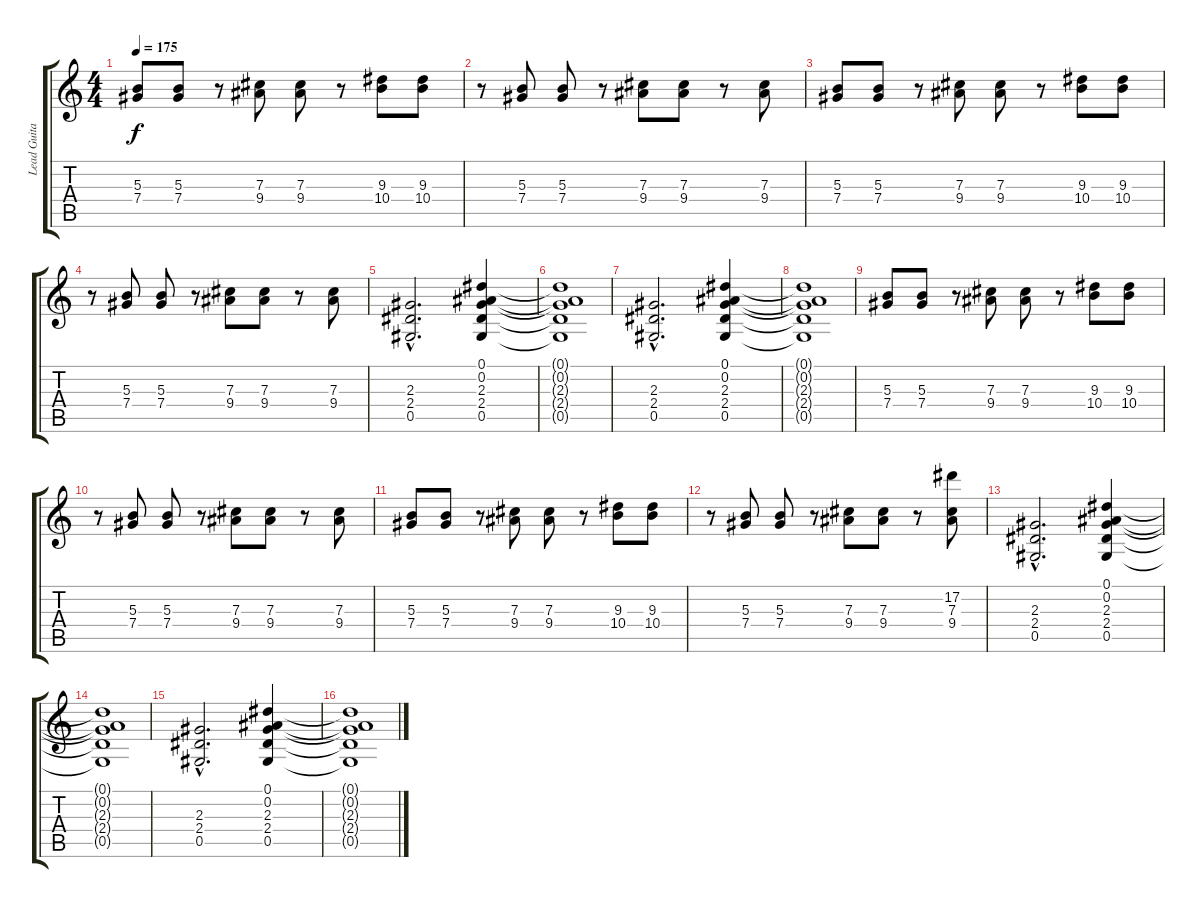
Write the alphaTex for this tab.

\track ("Lead Guitar" "Lead Guita") {instrument overdrivenguitar}
\staff {score tabs}
\tuning (Eb4 Bb3 Gb3 Db3 Ab2 Db2) {hide}
\ts (4 4)
\tempo 175
\clef g2
\ks c
(5.3 7.4).8{dy f} (5.3 7.4).8 r.8 (7.3 9.4).8 (7.3 9.4).8 r.8 (9.3 10.4).8 (9.3 10.4).8 |
r.8 (5.3 7.4).8 (5.3 7.4).8 r.8 (7.3 9.4).8 (7.3 9.4).8 r.8 (7.3 9.4).8 |
(5.3 7.4).8 (5.3 7.4).8 r.8 (7.3 9.4).8 (7.3 9.4).8 r.8 (9.3 10.4).8 (9.3 10.4).8 |
r.8 (5.3 7.4).8 (5.3 7.4).8 r.8 (7.3 9.4).8 (7.3 9.4).8 r.8 (7.3 9.4).8 |
(2.3{hac} 2.4{hac} 0.5{hac}).2{d} (0.1 0.2 2.3 2.4 0.5).4 |
(0.1{t} 0.2{t} 2.3{t} 2.4{t} 0.5{t}).1 |
(2.3{hac} 2.4{hac} 0.5{hac}).2{d} (0.1 0.2 2.3 2.4 0.5).4 |
(0.1{t} 0.2{t} 2.3{t} 2.4{t} 0.5{t}).1 |
(5.3 7.4).8 (5.3 7.4).8 r.8 (7.3 9.4).8 (7.3 9.4).8 r.8 (9.3 10.4).8 (9.3 10.4).8 |
r.8 (5.3 7.4).8 (5.3 7.4).8 r.8 (7.3 9.4).8 (7.3 9.4).8 r.8 (7.3 9.4).8 |
(5.3 7.4).8 (5.3 7.4).8 r.8 (7.3 9.4).8 (7.3 9.4).8 r.8 (9.3 10.4).8 (9.3 10.4).8 |
r.8 (5.3 7.4).8 (5.3 7.4).8 r.8 (7.3 9.4).8 (7.3 9.4).8 r.8 (17.2 7.3 9.4).8 |
(2.3{hac} 2.4{hac} 0.5{hac}).2{d} (0.1 0.2 2.3 2.4 0.5).4 |
(0.1{t} 0.2{t} 2.3{t} 2.4{t} 0.5{t}).1 |
(2.3{hac} 2.4{hac} 0.5{hac}).2{d} (0.1 0.2 2.3 2.4 0.5).4 |
(0.1{t} 0.2{t} 2.3{t} 2.4{t} 0.5{t}).1
